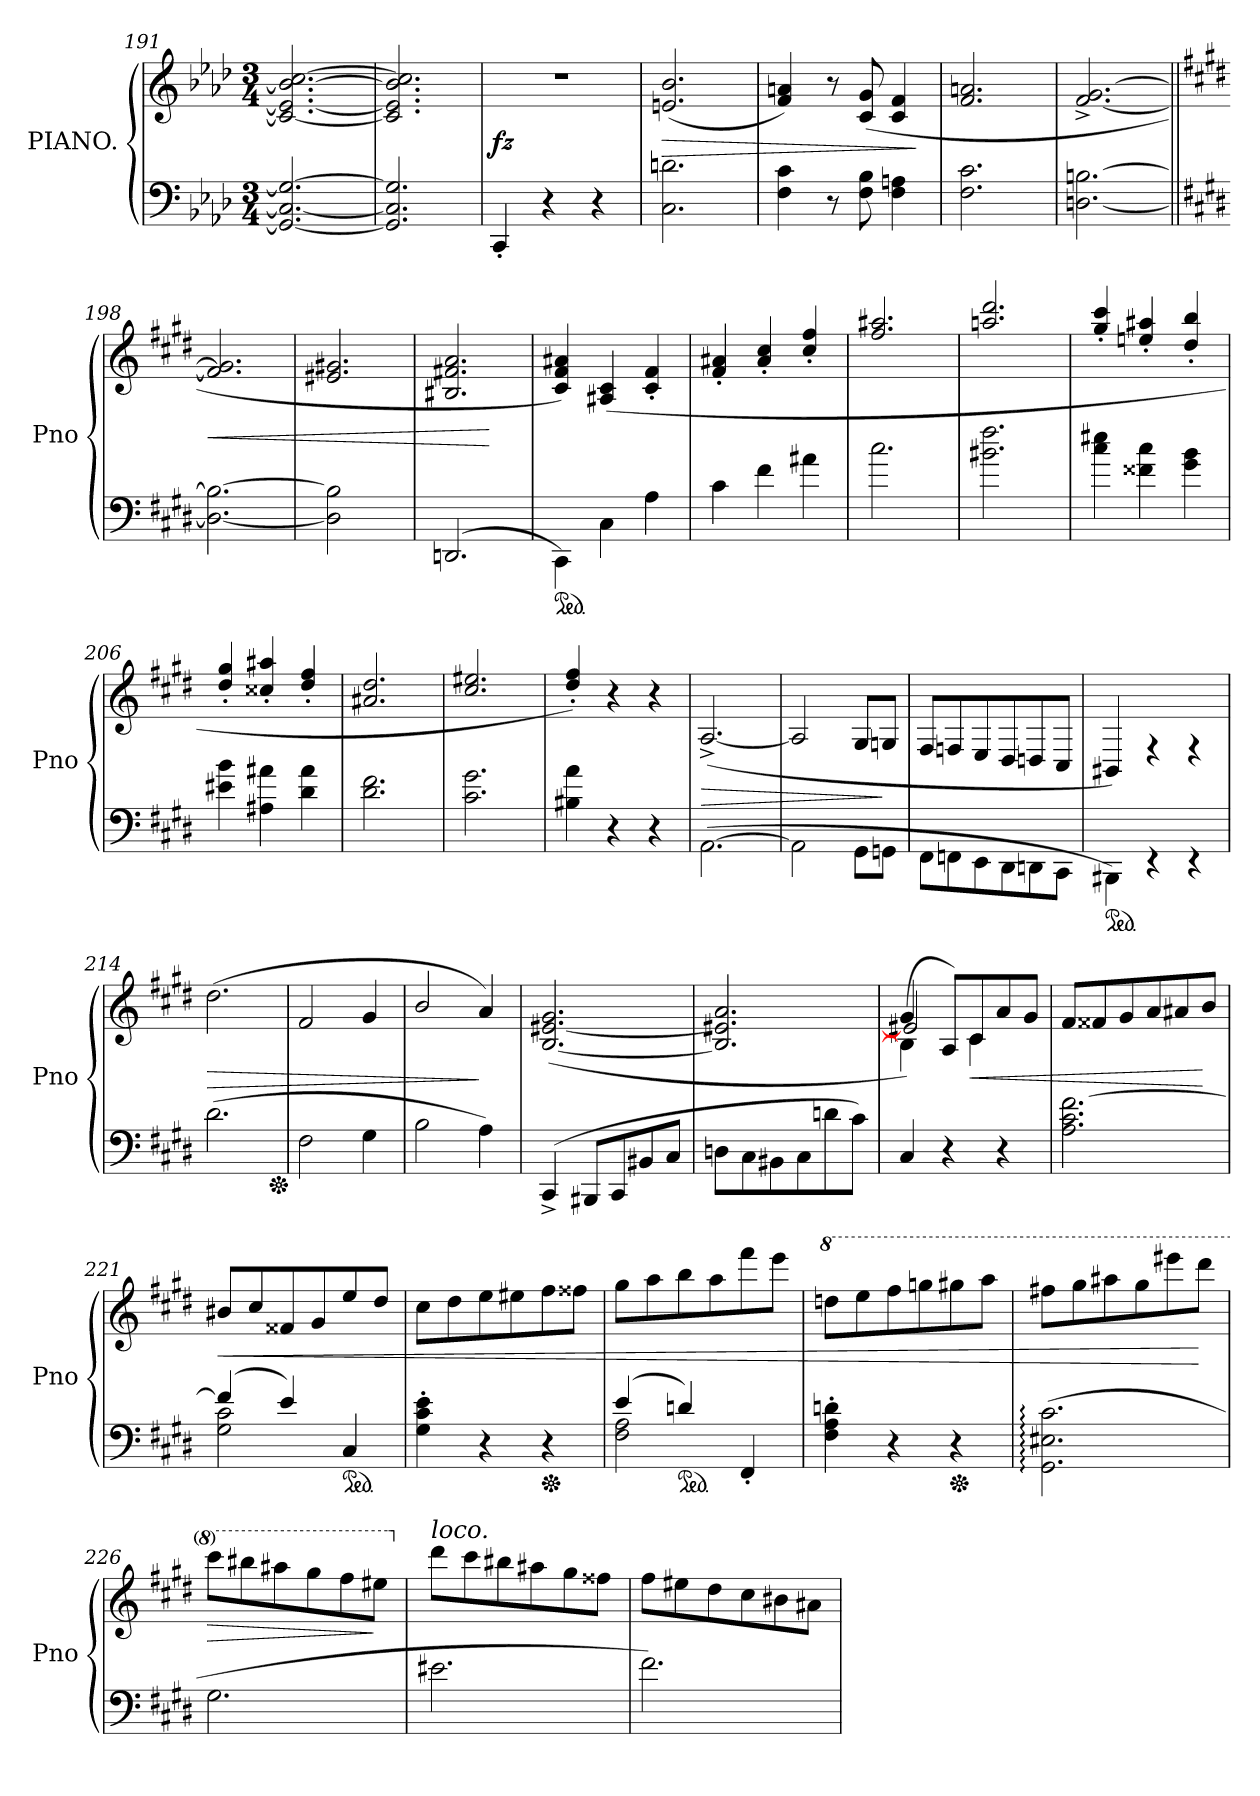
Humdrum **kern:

**kern	**kern	**dynam
*part1	*part1	*part1
*staff2	*staff1	*staff1/2
*I"PIANO.	*	*
*I'Pno	*	*
*clefF4	*clefG2	*
*k[b-e-a-d-]	*k[b-e-a-d-]	*
*M3/4	*M3/4	*
=191	=191	=191
2.GG_ 2.C_ 2.G_	2.c_ 2.en_ 2.b-_ [2.cc	.
=192	=192	=192
2.GG] 2.C] 2.G]	2.c] 2.en] 2.b-] 2.cc]	.
=193	=193	=193
4CC'<	2.rdd	fz
4r	.	.
4r	.	.
=194	=194	=194
2.C 2.dn	(>2.en 2.b-	>
=195	=195	=195
4F 4c	4f 4an)	.
8r	8r	.
8F 8B-	(>8c 8g	.
4F 4An	4c 4f	.
.	.	]
=196	=196	=196
2.F 2.c	2.f 2.an	.
=197	=197	=197
[<2.Dn [>2.Bn	[2.f^< [2.g^<	.
=198||	=198||	=198||
*k[f#c#g#d#]	*k[f#c#g#d#]	*
2.Dn_ 2.B_	2.fn] 2.gn]	<
=199	=199	=199
!LO:N:vis=2	!	!
2.Dn] 2.B]	2.e#X 2.g#X	.
=200	=200	=200
(<2.DDn	2.B#X 2.f#X 2.a	.
.	.	[
=201	=201	=201
*ped	*	*
4CC#\)	4c# 4f# 4a#X)	.
4C#\	(>4A#X/ 4c#/	.
4A	4c#'> 4f#'>	.
=202	=202	=202
4c#\	4f#'>/ 4a#X'>/	.
4f#\	4a#'>/ 4cc#'>/	.
4a#X\	4cc#'>/ 4ff#'>/	.
=203	=203	=203
2.cc#\	2.ff#/ 2.aa#X/	.
=204	=204	=204
2.b#X\ 2.ff#\	2.aan/ 2.ddd#/	.
=205	=205	=205
4cc#\ 4ee#X\	4gg#'>/ 4ccc#'>/	.
4f##X\ 4cc#\	4een'>/ 4aa#X'>/	.
4g#\ 4b\	4dd#'>/ 4bb'>/	.
=206	=206	=206
4e#X\ 4b\	4dd#'>/ 4gg#'>/	.
4A#X\ 4a#X\	4cc##X'>/ 4aa#X'>/	.
4d#\ 4a#\	4dd#'>/ 4ff#'>/	.
=207	=207	=207
2.d#\ 2.f#\	2.a#X/ 2.dd#/	.
=208	=208	=208
2.c#\ 2.g#\	2.cc#/ 2.ee#X/	.
=209	=209	=209
4B#X\ 4a\	4dd#'>/ 4ff#'>/)	.
4r	4r	.
4r	4r	.
=210	=210	=210
(<[2.AA\	(>[2.A^>/	>
=211	=211	=211
2AA\]	2A/]	.
8GG#\L	8G#/L	.
8GGn\J	8Gn/J	]
=212	=212	=212
8FF#\L	8F#/L	.
8FFn\	8Fn/	.
8EE\	8E/	.
8DD#\	8D#/	.
8DDn\	8Dn/	.
8CC#\J	8C#/J	.
=213	=213	=213
*ped	*	*
4BBB#X\)	4BB#X)	.
4rEE	4rF	.
4rEE	4rF	.
=214	=214	=214
(>2.d#	(>2.dd#	>
*Xped	*	*
=215	=215	=215
2F#	2f#	.
4G#	4g#	.
=216	=216	=216
2B	2b/	.
4A)	4a)	]
=217	=217	=217
(>4CC#^<	(>[2.B [2.e#X 2.g#	.
8BBB#XL	.	.
8CC#	.	.
8BB#X	.	.
8C#J	.	.
=218	=218	=218
8DnL	2.B] 2.e#X] 2.a	.
8C#	.	.
8BB#X	.	.
8C#	.	.
8dn	.	.
8c#J)	.	.
=219	=219	=219
*	*^	*
*	*	*^	*
!	!	!	!LO:N:vis=2	!
4C#	4g#)	(<4B]	4.e#X]	.
4r	2ryy	8A/L)	.	.
.	.	8c#	4c#\	<
4r	.	8a	.	.
.	.	8g#J	8ryy	.
*	*v	*v	*v	*
=220	=220	=220
2.A 2.c# [2.f#	8f#L	.
.	8f##X	.
.	8g#	.
.	8a	.
.	8a#X	.
.	8bJ	[
=221	=221	=221
*^	*	*
(>4f#/]	2G# 2c#	8b#X/L	<
.	.	8cc#	.
4e)	.	8f##X	.
.	.	8g#	.
*ped	*	*	*
4C#	4ryy	8ee	.
.	.	8dd#J	.
*v	*v	*	*
=222	=222	=222
4G#'> 4c#'> 4e'>	8cc#L	.
.	8dd#	.
4r	8ee	.
.	8ee#X	.
*Xped	*	*
4r	8ff#	.
.	8ff##XJ	.
=223	=223	=223
*^	*	*
(>4e	2F# 2A	8gg#L	.
.	.	8aa	.
*ped	*	*	*
4dn)	.	8bb	.
.	.	8aa	.
4FF#'</	4ryy	8fff#	.
.	.	8eeeJ	.
*v	*v	*	*
=224	=224	=224
*	*8va	*
4F#'> 4A'> 4dn'>	8dddnL	.
.	8eee	.
4r	8fff#	.
.	8gggn	.
*Xped	*	*
4r	8ggg#X	.
.	8aaaJ	.
=225	=225	=225
(>2.GG#: 2.E#X: 2.c#:	8fff#XL	.
.	8ggg#	.
.	8aaa#X	.
.	8ggg#	.
.	8eeee#X	.
.	8dddd#J	[
=226	=226	=226
2.G#	8cccc#L	>
.	8bbb#X	.
.	8aaa#X	.
.	8ggg#	.
.	8fff#	.
.	8eee#XJ	]
=227	=227	=227
*	*X8va	*
!	!LO:TX:a:i:t=loco.	!
2.e#X	8ddd#L	.
.	8ccc#	.
.	8bb#X	.
.	8aa#X	.
.	8gg#	.
.	8ff##XJ	.
=228	=228	=228
2.f#)	8ff#L	.
.	8ee#X	.
.	8dd#	.
.	8cc#	.
.	8b#X	.
.	8a#XJ	.
=	=	=
*-	*-	*-
